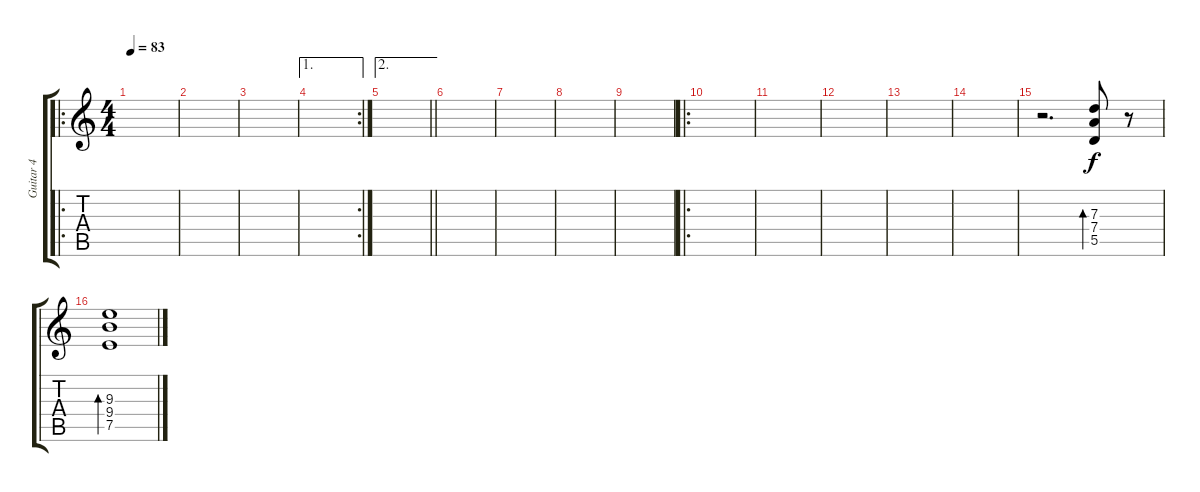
\track ("Guitar 4" "Guitar 4") {instrument acousticguitarsteel}
\staff {score tabs}
\tuning (E4 B3 G3 D3 A2 E2) {hide}
\ro
\ts (4 4)
\tempo 83
\clef g2
\ks c
|
|
|
\ae 1
\rc 2
|
\ae 2
\barLineRight lightlight
|
|
|
|
|
\ro
|
|
|
|
|
r.2{d} (7.3 7.4 5.5).8{bd 60} r.8 |
(9.3 9.4 7.5).1{bd 120}
